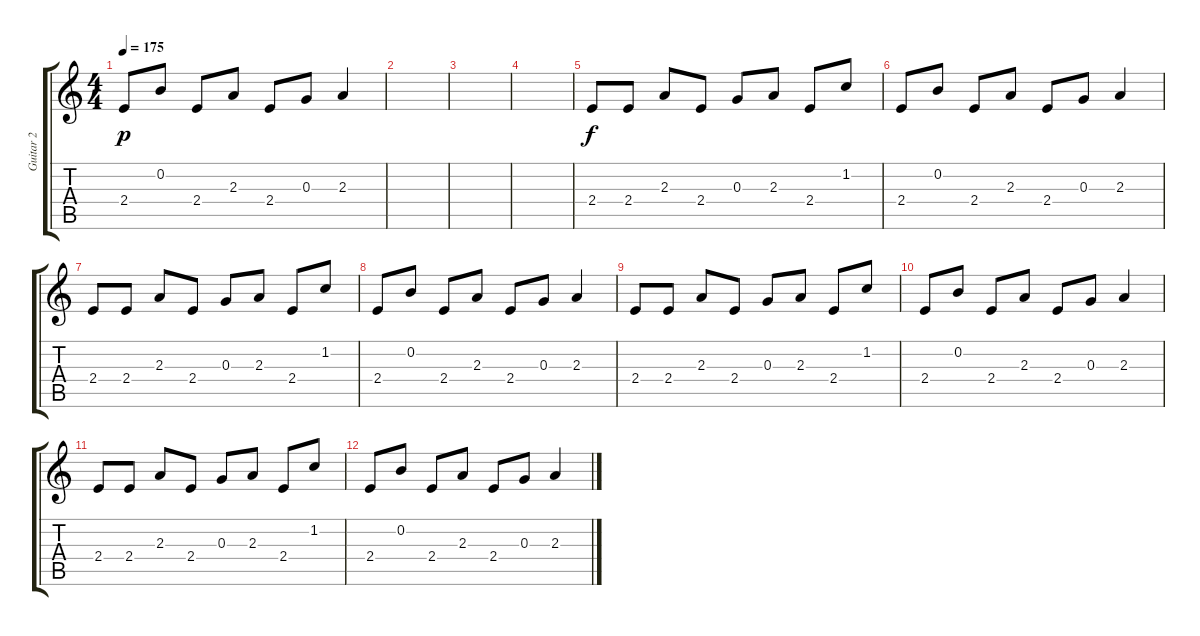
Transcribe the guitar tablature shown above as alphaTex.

\track ("Guitar 2" "Guitar 2") {instrument distortionguitar}
\staff {score tabs}
\tuning (E4 B3 G3 D3 A2 E2) {hide}
\ts (4 4)
\tempo 175
\clef g2
\ks c
2.4.8{dy p} 0.2.8 2.4.8 2.3.8 2.4.8 0.3.8 2.3.4 |
|
|
|
2.4.8{dy f} 2.4.8 2.3.8 2.4.8 0.3.8 2.3.8 2.4.8 1.2.8 |
2.4.8 0.2.8 2.4.8 2.3.8 2.4.8 0.3.8 2.3.4 |
2.4.8 2.4.8 2.3.8 2.4.8 0.3.8 2.3.8 2.4.8 1.2.8 |
2.4.8 0.2.8 2.4.8 2.3.8 2.4.8 0.3.8 2.3.4 |
2.4.8 2.4.8 2.3.8 2.4.8 0.3.8 2.3.8 2.4.8 1.2.8 |
2.4.8 0.2.8 2.4.8 2.3.8 2.4.8 0.3.8 2.3.4 |
2.4.8 2.4.8 2.3.8 2.4.8 0.3.8 2.3.8 2.4.8 1.2.8 |
2.4.8 0.2.8 2.4.8 2.3.8 2.4.8 0.3.8 2.3.4
